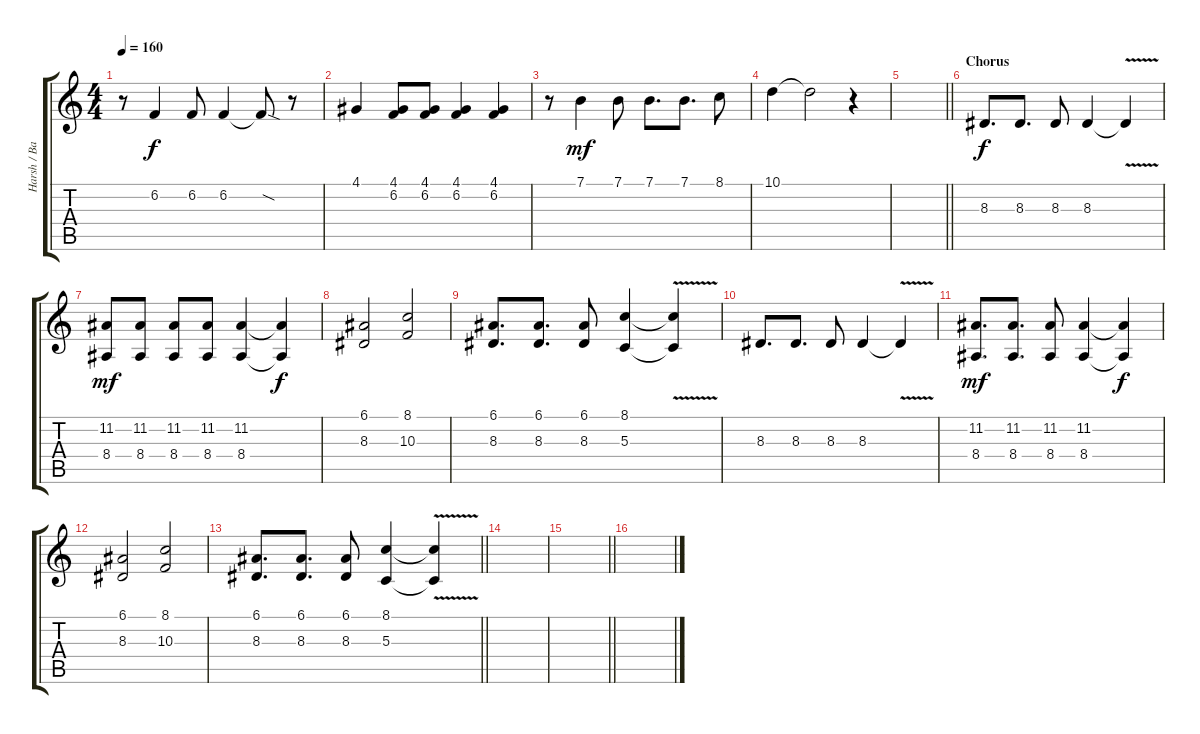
\track ("Harsh / Back / Delay Vocals" "Harsh / Ba") {instrument flute}
\staff {score tabs}
\tuning (E4 B3 G3 D3 A2 E2) {hide}
\ts (4 4)
\tempo 160
\clef g2
\ks c
r.8{dy f} 6.2.4 6.2.8 6.2.4 6.2{sod t}.8 r.8 |
4.1.4 (4.1 6.2).8 (4.1 6.2).8 (4.1 6.2).4 (4.1 6.2).4 |
r.8 7.1.4{dy mf} 7.1.8 7.1.8{d} 7.1.8{d} 8.1.8 |
10.1.4 10.1{t}.2 r.4 |
\barLineRight lightlight
|
\section ("" "Chorus")
8.3.8{d dy f instrument flute} 8.3.8{d} 8.3.8 8.3.4 8.3{v t}.4 |
(11.2 8.4).8{dy mf} (11.2 8.4).8 (11.2 8.4).8 (11.2 8.4).8 (11.2 8.4).4 (11.2{t} 8.4{t}).4{dy f} |
(6.1 8.3).2 (8.1 10.3).2 |
(6.1 8.3).8{d} (6.1 8.3).8{d} (6.1 8.3).8 (8.1 5.3).4 (8.1{v t} 5.3{v t}).4 |
8.3.8{d} 8.3.8{d} 8.3.8 8.3.4 8.3{v t}.4 |
(11.2 8.4).8{d dy mf} (11.2 8.4).8{d} (11.2 8.4).8 (11.2 8.4).4 (11.2{t} 8.4{t}).4{dy f} |
(6.1 8.3).2 (8.1 10.3).2 |
\barLineRight lightlight
(6.1 8.3).8{d} (6.1 8.3).8{d} (6.1 8.3).8 (8.1 5.3).4 (8.1{v t} 5.3{v t}).4 |
|
\barLineRight lightlight
|
\section ("" "")
